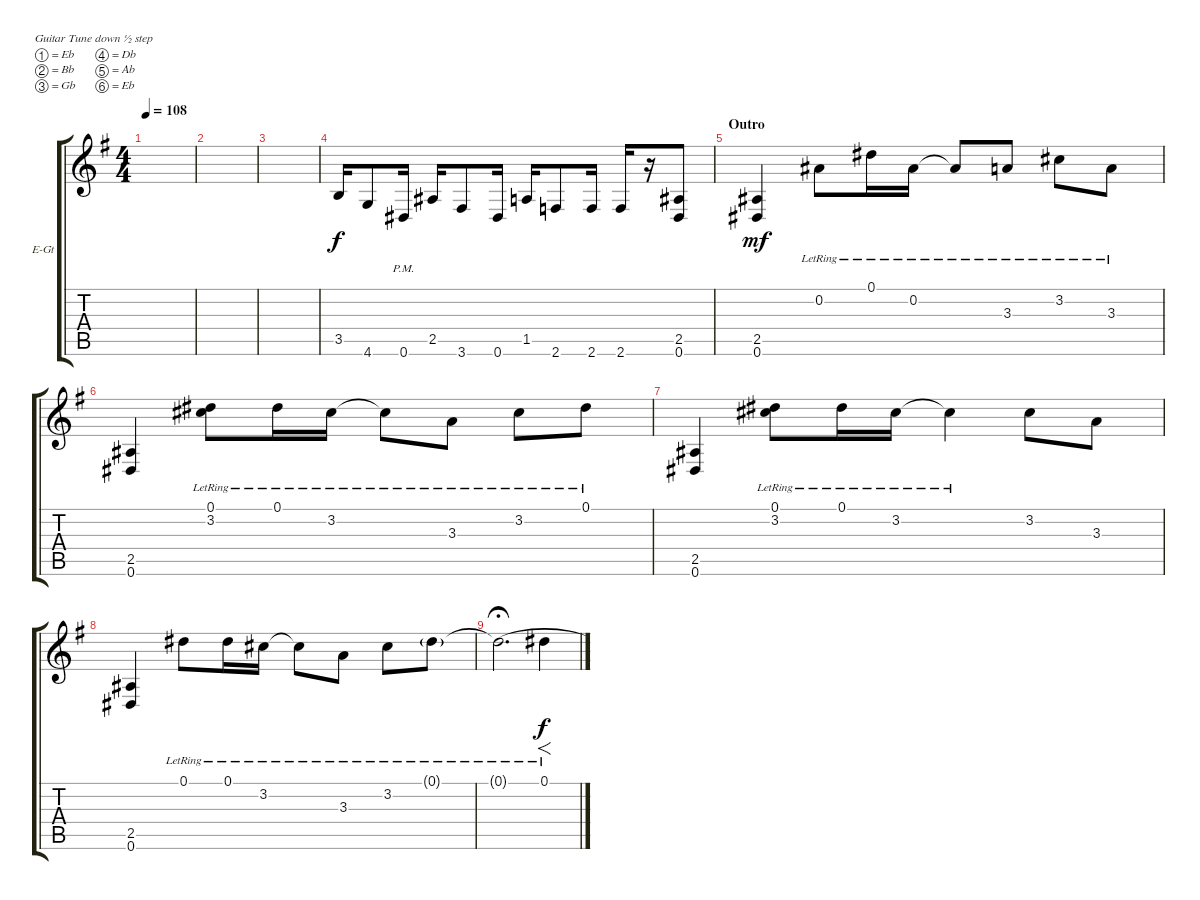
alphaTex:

\defaultSystemsLayout 4
\bracketExtendMode groupsimilarinstruments
\firstSystemTrackNameOrientation horizontal
\otherSystemsTrackNameOrientation horizontal
\track ("1 Guitar" "E-Gt") {instrument electricguitarclean}
\staff {score tabs}
\tuning (Eb4 Bb3 Gb3 Db3 Ab2 Eb2)
\ts (4 4)
\tempo 108
\clef g2
\scale
1.05549
\ks g
|
\scale
0.944515 |
\scale
1.05549 |
\scale
0.944515 3.5.16 4.6.8 0.6{pm}.16 2.5.16 3.6.8 0.6.16 1.5.16 2.6.8 2.6.16 2.6.16 r.16 (0.6 2.5).8 |
\section ("" "Outro")
\scale
1.05549 (0.6 2.5).4{dy mf} 0.2{lr}.8 0.1{lr}.16 0.2{lr}.16 0.2{lr t}.8 3.3{lr}.8 3.2{lr}.8 3.3{lr}.8 |
\scale
0.944515 (0.6 2.5).4 (0.1{lr} 3.2{lr}).8 0.1{lr}.16 3.2{lr}.16 3.2{lr t}.8 3.3{lr}.8 3.2{lr}.8 0.1{lr}.8 |
\scale
1.05549 (0.6 2.5).4 (0.1{lr} 3.2{lr}).8 0.1{lr}.16 3.2{lr}.16 3.2{lr t}.4 3.2.8 3.3.8 |
\scale
0.944515 (0.6 2.5).4 0.1{lr}.8 0.1{lr}.16 3.2{lr}.16 3.2{lr t}.8 3.3{lr}.8 3.2{lr}.8 0.1{g lr}.8 |
\scale
1.05549 0.1{lr t}.2{d fermata (medium 0.5) legatoorigin} 0.1{lr}.4{f dy f legatoorigin} |
\scale
0.944515
